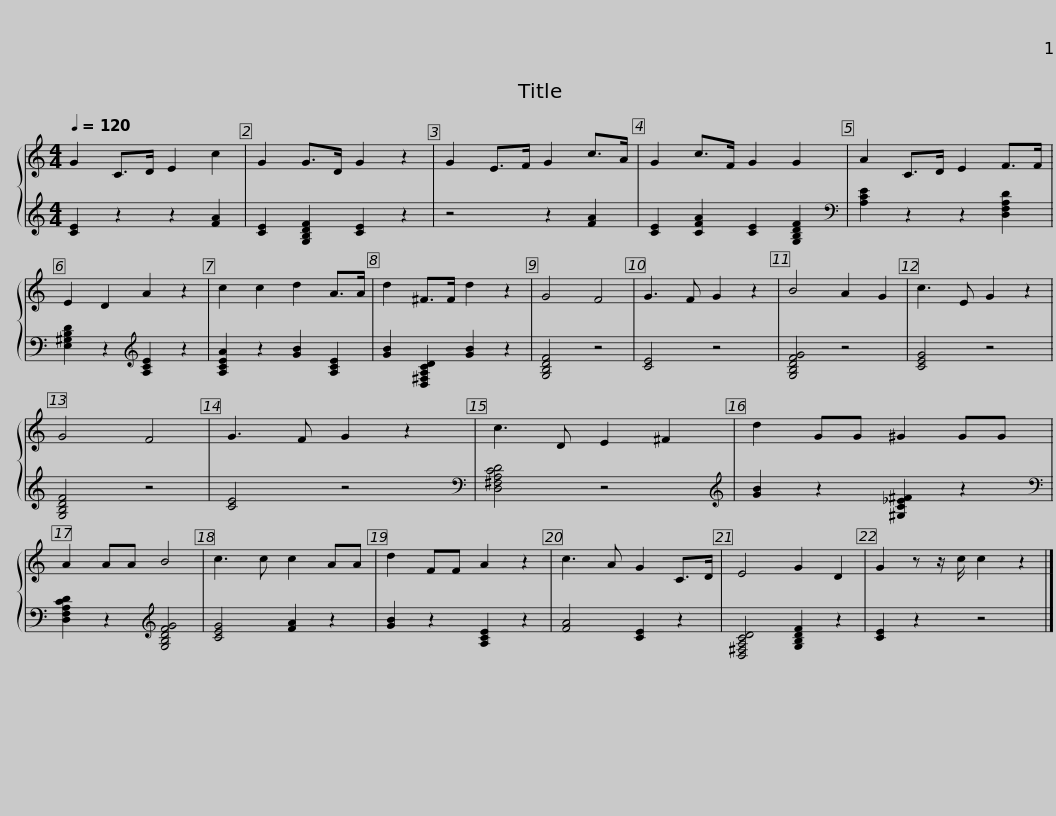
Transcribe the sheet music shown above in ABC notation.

X:1
%%score { 1 | 2 }
L:1/8
Q:1/4=120
M:4/4
I:linebreak $
K:C
V:1 treble
V:2 treble
V:1
 G2 C>D E2 c2 | G2 G>D G2 z2 | G2 E>F G2 c>A | G2 c>F G2 G2 | A2 C>D E2 F>F | %5
 E2 D2 A2 z2 |$ c2 c2 d2 A>A | d2 ^F>F d2 z2 | G4 F4 | G3 F G2 z2 | %10
 B4 A2 G2 | c3 E G2 z2 | G4 F4 | G3 F G2 z2 |$ c3 D E2 ^F2 | %15
 d2 GG ^G2 GG | A2 AA B4 | c3 c c2 AA | d2 FF A2 z2 | c3 A G2 C>D |$ %20
 E4 G2 D2 | G2 z z/ c/ c2 z2 |] %22
V:2
 [CE]2 z2 z2 [FA]2 | [CE]2 [G,B,DF]2 [CE]2 z2 | z4 z2 [FA]2 | [CE]2 [CFA]2 [CE]2 [G,B,DF]2 |[K:bass] [A,CE]2 z2 z2 [D,F,A,D]2 | %5
 [E,^G,B,D]2 z2[K:treble] [A,CE]2 z2 |$ [A,CEA]2 z2 [GB]2 [A,CE]2 | [GB]2 [D,^F,A,CD]2 [GB]2 z2 | [G,B,DF]4 z4 | [CE]4 z4 | %10
 [G,B,DFG]4 z4 | [CEG]4 z4 | [G,B,DF]4 z4 | [CE]4 z4 |$[K:bass] [D,^F,A,CD]4 z4 | %15
[K:treble] [GB]2 z2 [^G,C_E^F]2 z2 |[K:bass] [D,F,A,CD]2 z2[K:treble] [G,B,DFG]4 | [CEG]4 [FA]2 z2 | [GB]2 z2 [A,CE]2 z2 | [FA]4 [CE]2 z2 |$ %20
 [D,^F,A,CD]4 [G,B,DF]2 z2 | [CE]2 z2 z4 |] %22
